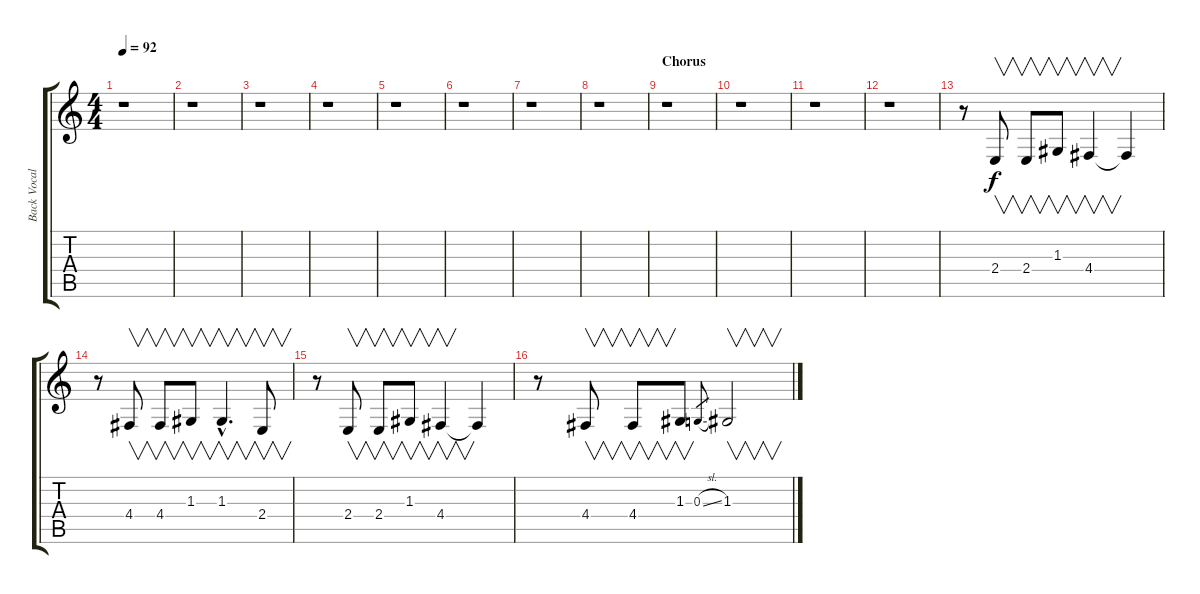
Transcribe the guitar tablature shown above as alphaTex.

\track ("Back Vocals" "Back Vocal") {instrument synthvoice}
\staff {score tabs}
\tuning (E4 B3 G3 D3 A2 E2) {hide}
\ts (4 4)
\tempo 92
\clef g2
\ks c
r.1{dy f instrument synthvoice} |
r.1 |
r.1 |
r.1 |
r.1 |
r.1 |
r.1 |
r.1 |
\section ("" "Chorus")
r.1 |
r.1 |
r.1 |
r.1 |
r.8 2.4.8{v} 2.4.8{v} 1.3.8{v} 4.4.4{v} 4.4{t}.4 |
r.8 4.4.8{v} 4.4.8{v} 1.3.8{v} 1.3{hac}.4{v d} 2.4.8{v} |
r.8 2.4.8{v} 2.4.8{v} 1.3.8{v} 4.4.4{v} 4.4{t}.4 |
r.8 4.4.8{v} 4.4.8{v} 1.3.8{v} 0.3{sl}.8{gr} 1.3.2{v}
